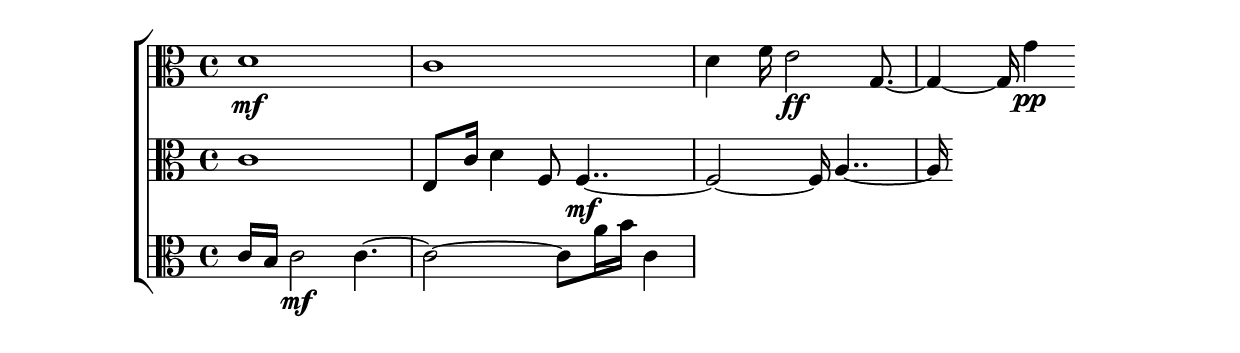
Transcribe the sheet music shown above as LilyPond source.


\version "2.24.4" 


\new ChoirStaff <<



\new Staff <<
  \new Voice \with {
  \remove Note_heads_engraver
  \consists Completion_heads_engraver
  \remove Rest_engraver
  \consists Completion_rest_engraver
  }
  {
  \clef alto
  \time 4/4
  {
    d'1\mf
    c'1
    d'4
    f'16
    e'2\ff
    g2
    g'4\pp
}
}
>>


\new Staff <<
  \new Voice \with {
  \remove Note_heads_engraver
  \consists Completion_heads_engraver
  \remove Rest_engraver
  \consists Completion_rest_engraver
  }
  {
  \clef alto
  \time 4/4
  {
    c'1
    e8
    c'16
    d'4
    f8
    f1\mf
    a2
}
}
>>


\new Staff <<
  \new Voice \with {
  \remove Note_heads_engraver
  \consists Completion_heads_engraver
  \remove Rest_engraver
  \consists Completion_rest_engraver
  }
  {
  \clef alto
  \time 4/4
  {
    c'16
    b16
    c'2\mf
    c'1
    a'16
    b'16
    c'4
}
}
>>
>>